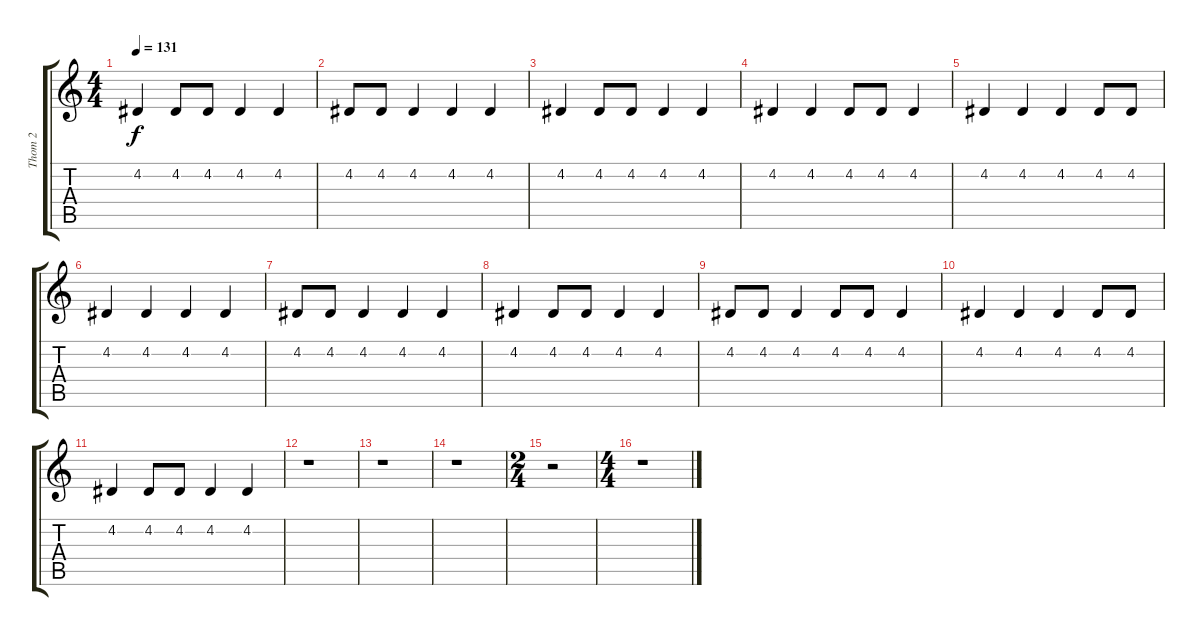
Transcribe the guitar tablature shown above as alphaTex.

\track ("Thom 2" "Thom 2") {instrument electricgrandpiano}
\staff {score tabs}
\tuning (E4 B3 G3 D3 A2 E2) {hide}
\ts (4 4)
\tempo 131
\clef g2
\ks c
4.2.4{dy f} 4.2.8 4.2.8 4.2.4 4.2.4 |
4.2.8 4.2.8 4.2.4 4.2.4 4.2.4 |
4.2.4 4.2.8 4.2.8 4.2.4 4.2.4 |
4.2.4 4.2.4 4.2.8 4.2.8 4.2.4 |
4.2.4 4.2.4 4.2.4 4.2.8 4.2.8 |
4.2.4 4.2.4 4.2.4 4.2.4 |
4.2.8 4.2.8 4.2.4 4.2.4 4.2.4 |
4.2.4 4.2.8 4.2.8 4.2.4 4.2.4 |
4.2.8 4.2.8 4.2.4 4.2.8 4.2.8 4.2.4 |
4.2.4 4.2.4 4.2.4 4.2.8 4.2.8 |
4.2.4 4.2.8 4.2.8 4.2.4 4.2.4 |
r.1 |
r.1 |
r.1 |
\ts (2 4)
r.2 |
\ts (4 4)
r.1
